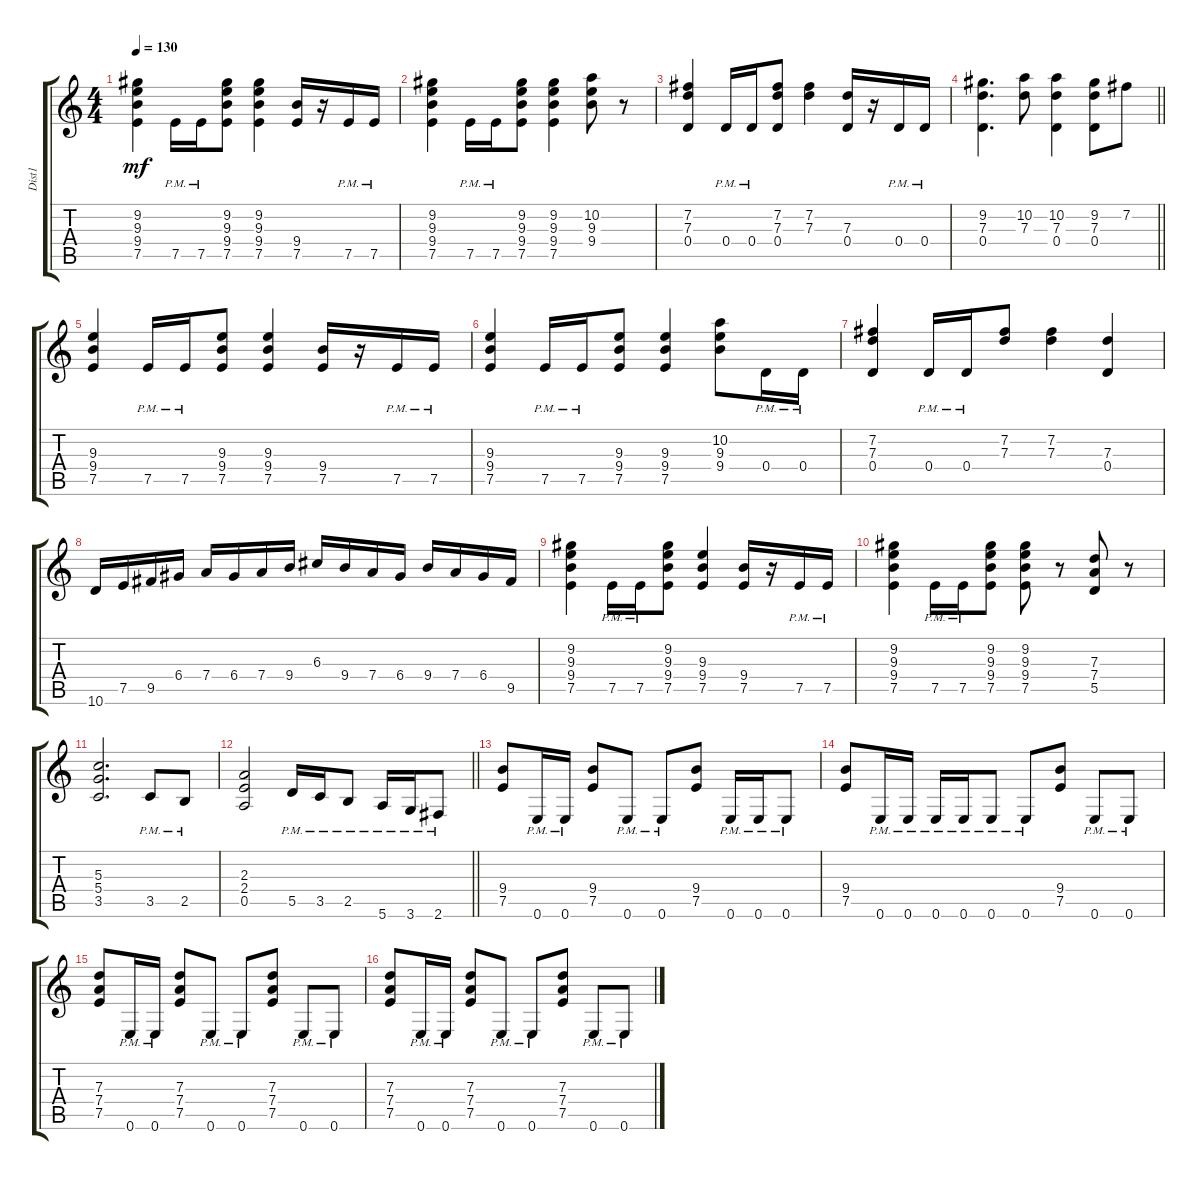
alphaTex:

\track ("Dist1" "Dist1") {instrument distortionguitar}
\staff {score tabs}
\tuning (E4 B3 G3 D3 A2 E2) {hide}
\ts (4 4)
\tempo 130
\clef g2
\ks c
(9.2 9.3 9.4 7.5).4{dy mf} 7.5{pm}.16 7.5{pm}.16 (9.2 9.3 9.4 7.5).8 (9.2 9.3 9.4 7.5).4 (9.4 7.5).16 r.16 7.5{pm}.16 7.5{pm}.16 |
(9.2 9.3 9.4 7.5).4 7.5{pm}.16 7.5{pm}.16 (9.2 9.3 9.4 7.5).8 (9.2 9.3 9.4 7.5).4 (10.2 9.3 9.4).8 r.8 |
(7.2 7.3 0.4).4 0.4{pm}.16 0.4{pm}.16 (7.2 7.3 0.4).8 (7.2 7.3).4 (7.3 0.4).16 r.16 0.4{pm}.16 0.4{pm}.16 |
\barLineRight lightlight
(9.2 7.3 0.4).4{d} (10.2 7.3).8 (10.2 7.3 0.4).4 (9.2 7.3 0.4).8 7.2.8 |
\section ("" "")
(9.3 9.4 7.5).4 7.5{pm}.16 7.5{pm}.16 (9.3 9.4 7.5).8 (9.3 9.4 7.5).4 (9.4 7.5).16 r.16 7.5{pm}.16 7.5{pm}.16 |
(9.3 9.4 7.5).4 7.5{pm}.16 7.5{pm}.16 (9.3 9.4 7.5).8 (9.3 9.4 7.5).4 (10.2 9.3 9.4).8 0.4{pm}.16 0.4{pm}.16 |
(7.2 7.3 0.4).4 0.4{pm}.16 0.4{pm}.16 (7.2 7.3).8 (7.2 7.3).4 (7.3 0.4).4 |
10.6.16 7.5.16 9.5.16 6.4.16 7.4.16 6.4.16 7.4.16 9.4.16 6.3.16 9.4.16 7.4.16 6.4.16 9.4.16 7.4.16 6.4.16 9.5.16 |
(9.2 9.3 9.4 7.5).4 7.5{pm}.16 7.5{pm}.16 (9.2 9.3 9.4 7.5).8 (9.3 9.4 7.5).4 (9.4 7.5).16 r.16 7.5{pm}.16 7.5{pm}.16 |
(9.2 9.3 9.4 7.5).4 7.5{pm}.16 7.5{pm}.16 (9.2 9.3 9.4 7.5).8 (9.2 9.3 9.4 7.5).8 r.8 (7.3 7.4 5.5).8 r.8 |
(5.3 5.4 3.5).2{d} 3.5{pm}.8 2.5{pm}.8 |
\barLineRight lightlight
(2.3 2.4 0.5).2 5.5{pm}.16 3.5{pm}.16 2.5{pm}.8 5.6{pm}.16 3.6{pm}.16 2.6{pm}.8 |
\section ("" "")
(9.4 7.5).8 0.6{pm}.16 0.6{pm}.16 (9.4 7.5).8 0.6{pm}.8 0.6{pm}.8 (9.4 7.5).8 0.6{pm}.16 0.6{pm}.16 0.6{pm}.8 |
(9.4 7.5).8 0.6{pm}.16 0.6{pm}.16 0.6{pm}.16 0.6{pm}.16 0.6{pm}.8 0.6{pm}.8 (9.4 7.5).8 0.6{pm}.8 0.6{pm}.8 |
(7.3 7.4 7.5).8 0.6{pm}.16 0.6{pm}.16 (7.3 7.4 7.5).8 0.6{pm}.8 0.6{pm}.8 (7.3 7.4 7.5).8 0.6{pm}.8 0.6{pm}.8 |
(7.3 7.4 7.5).8 0.6{pm}.16 0.6{pm}.16 (7.3 7.4 7.5).8 0.6{pm}.8 0.6{pm}.8 (7.3 7.4 7.5).8 0.6{pm}.8 0.6{pm}.8
